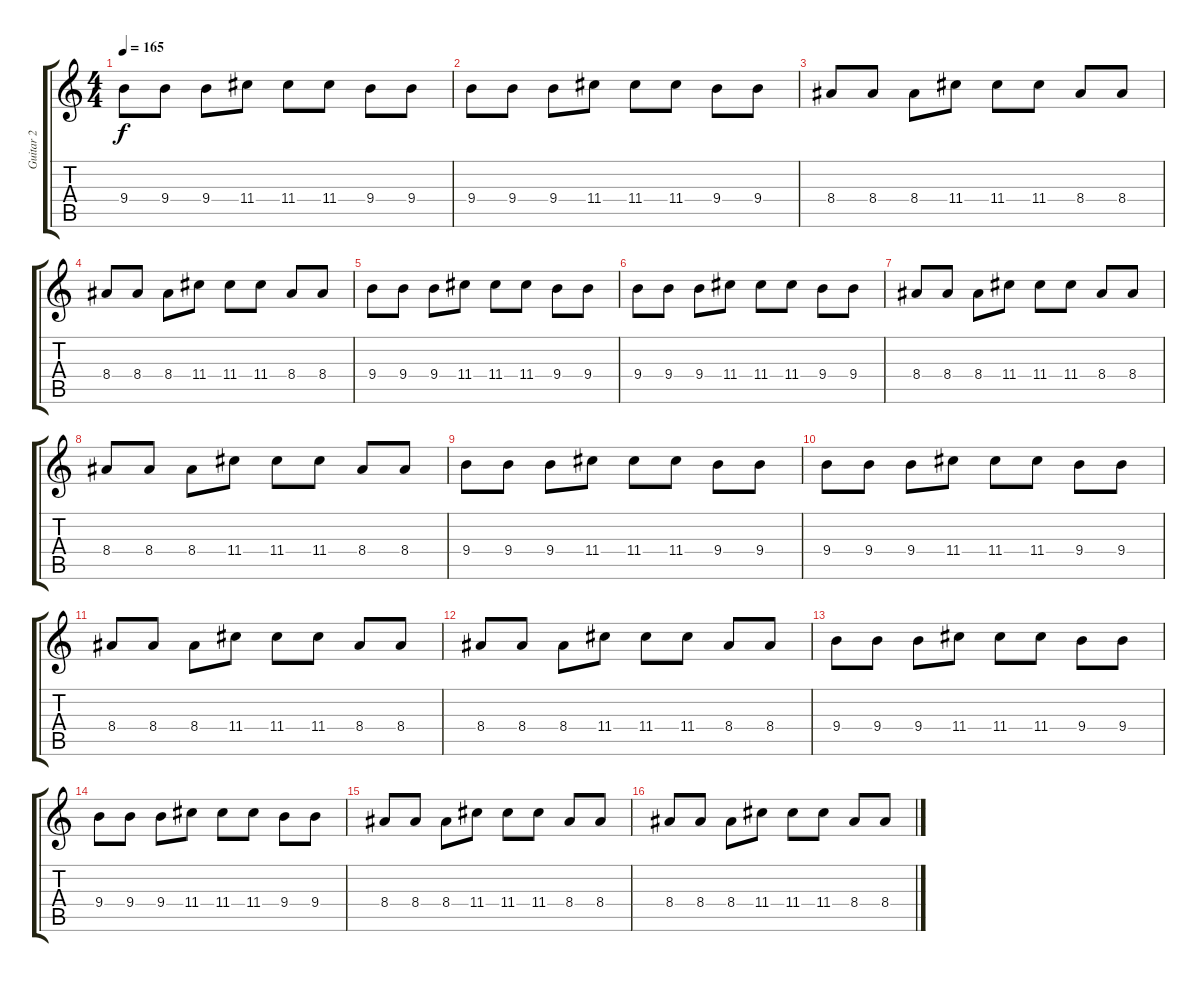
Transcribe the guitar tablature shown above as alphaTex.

\track ("Guitar 2" "Guitar 2") {instrument distortionguitar}
\staff {score tabs}
\tuning (E4 B3 G3 D3 A2 E2) {hide}
\ts (4 4)
\tempo 165
\clef g2
\ks c
9.4.8{dy f} 9.4.8 9.4.8 11.4.8 11.4.8 11.4.8 9.4.8 9.4.8 |
9.4.8 9.4.8 9.4.8 11.4.8 11.4.8 11.4.8 9.4.8 9.4.8 |
8.4.8 8.4.8 8.4.8 11.4.8 11.4.8 11.4.8 8.4.8 8.4.8 |
8.4.8 8.4.8 8.4.8 11.4.8 11.4.8 11.4.8 8.4.8 8.4.8 |
9.4.8 9.4.8 9.4.8 11.4.8 11.4.8 11.4.8 9.4.8 9.4.8 |
9.4.8 9.4.8 9.4.8 11.4.8 11.4.8 11.4.8 9.4.8 9.4.8 |
8.4.8 8.4.8 8.4.8 11.4.8 11.4.8 11.4.8 8.4.8 8.4.8 |
8.4.8 8.4.8 8.4.8 11.4.8 11.4.8 11.4.8 8.4.8 8.4.8 |
9.4.8 9.4.8 9.4.8 11.4.8 11.4.8 11.4.8 9.4.8 9.4.8 |
9.4.8 9.4.8 9.4.8 11.4.8 11.4.8 11.4.8 9.4.8 9.4.8 |
8.4.8 8.4.8 8.4.8 11.4.8 11.4.8 11.4.8 8.4.8 8.4.8 |
8.4.8 8.4.8 8.4.8 11.4.8 11.4.8 11.4.8 8.4.8 8.4.8 |
9.4.8 9.4.8 9.4.8 11.4.8 11.4.8 11.4.8 9.4.8 9.4.8 |
9.4.8 9.4.8 9.4.8 11.4.8 11.4.8 11.4.8 9.4.8 9.4.8 |
8.4.8 8.4.8 8.4.8 11.4.8 11.4.8 11.4.8 8.4.8 8.4.8 |
8.4.8 8.4.8 8.4.8 11.4.8 11.4.8 11.4.8 8.4.8 8.4.8
